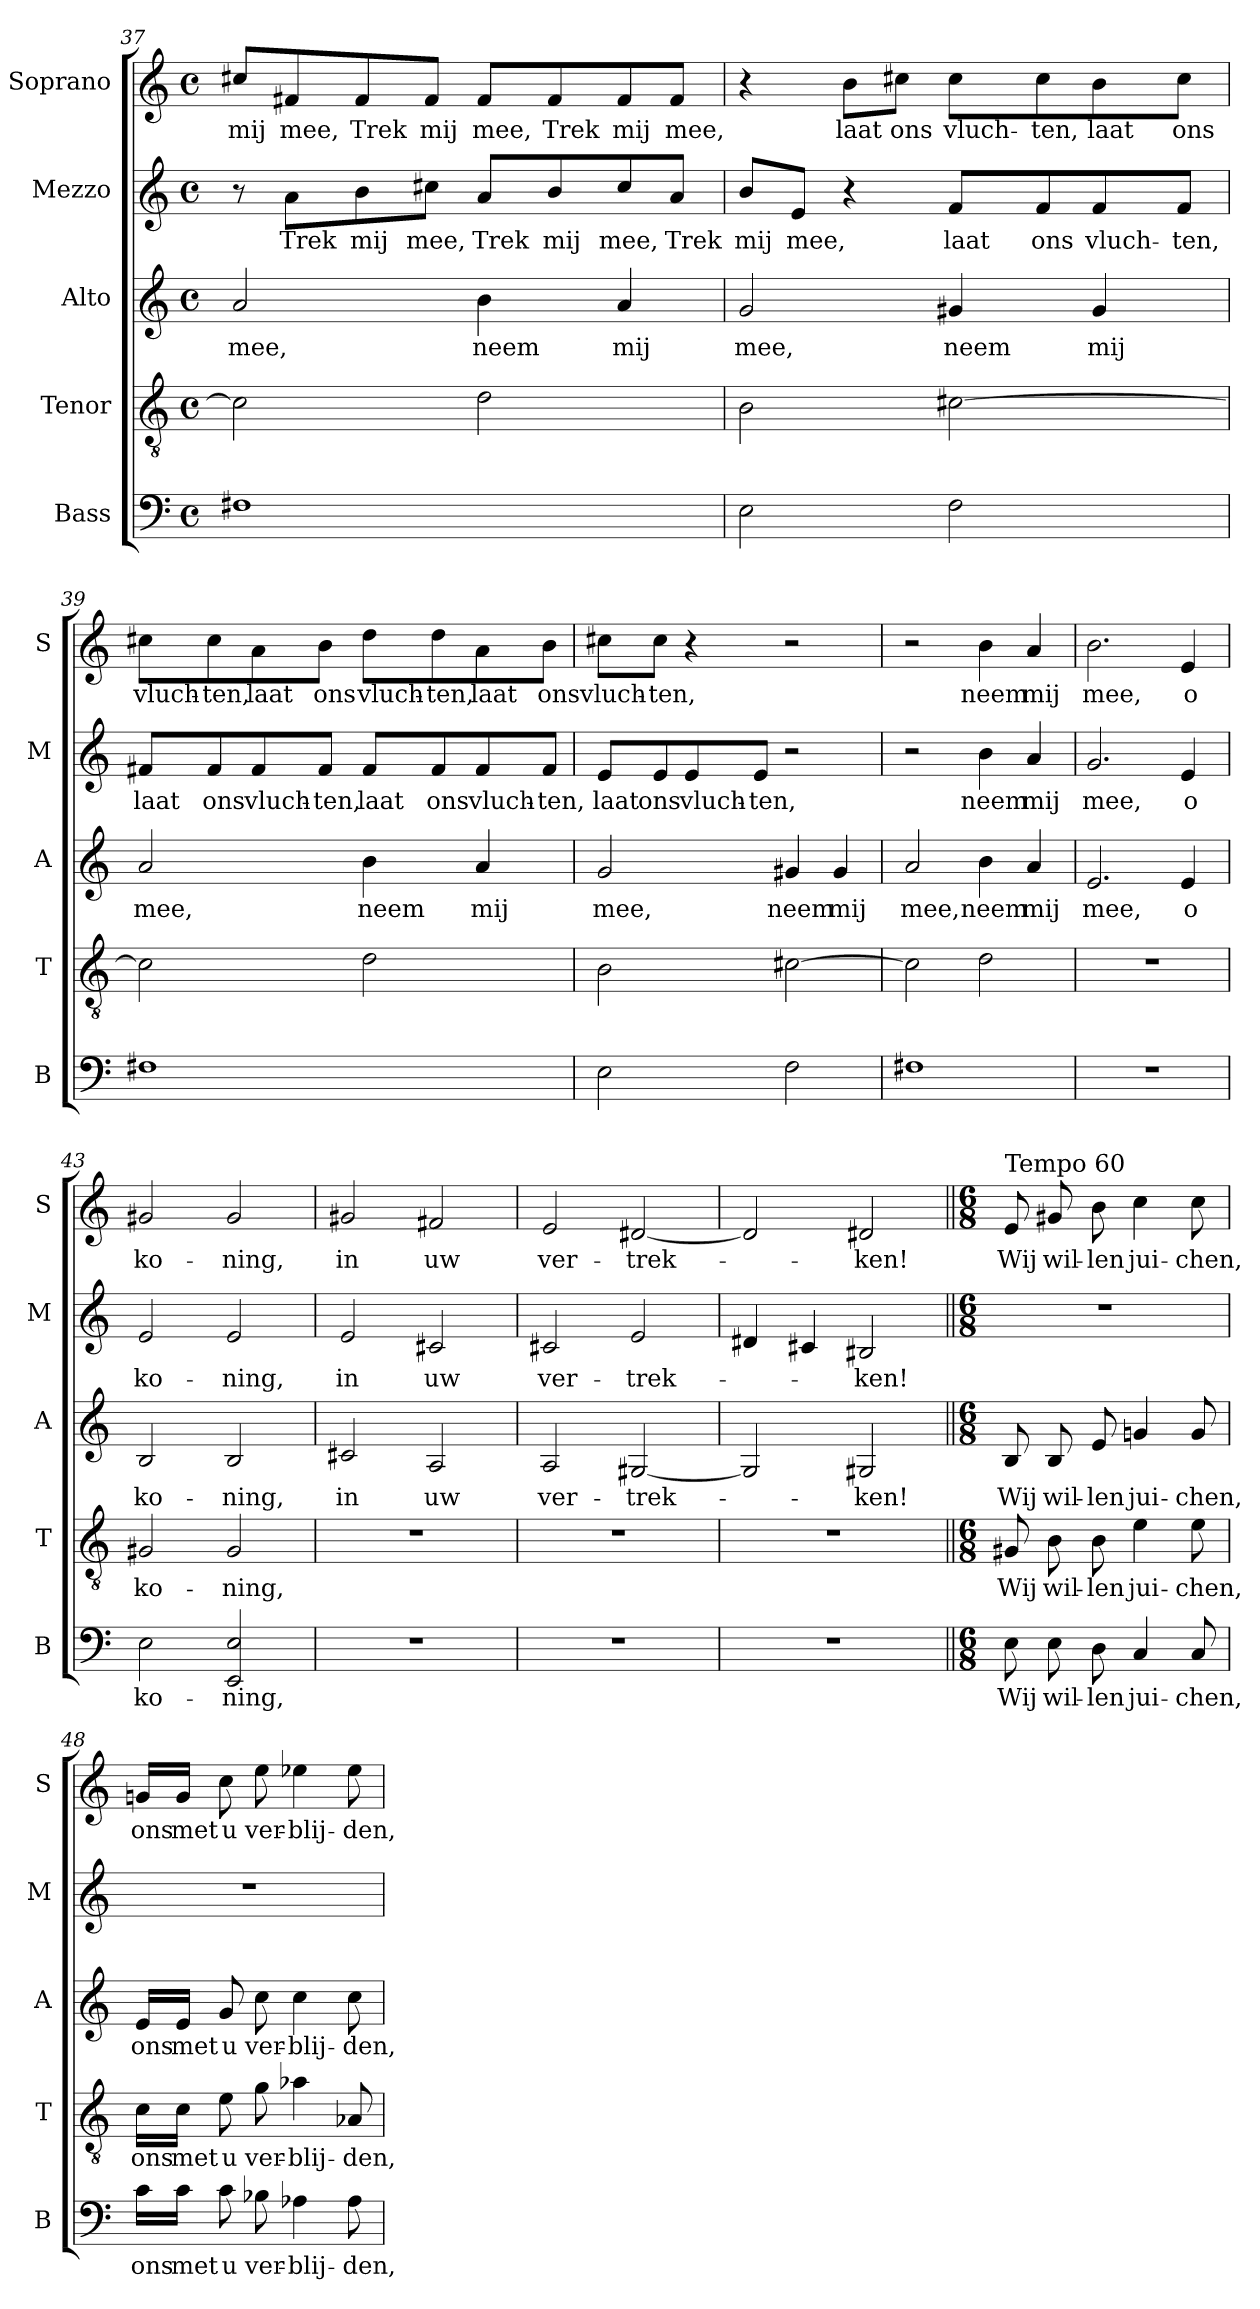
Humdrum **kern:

**kern	**text	**kern	**text	**kern	**text	**kern	**text	**kern	**text
*part5	*part5	*part4	*part4	*part3	*part3	*part2	*part2	*part1	*part1
*staff5	*staff5	*staff4	*staff4	*staff3	*staff3	*staff2	*staff2	*staff1	*staff1
*I"Bass	*	*I"Tenor	*	*I"Alto	*	*I"Mezzo	*	*I"Soprano	*
*I'B	*	*I'T	*	*I'A	*	*I'M	*	*I'S	*
*clefF4	*	*clefGv2	*	*clefG2	*	*clefG2	*	*clefG2	*
*k[]	*	*k[]	*	*k[]	*	*k[]	*	*k[]	*
*C:	*	*C:	*	*C:	*	*C:	*	*C:	*
*M4/4	*	*M4/4	*	*M4/4	*	*M4/4	*	*M4/4	*
*met(c)	*	*met(c)	*	*met(c)	*	*met(c)	*	*met(c)	*
=37	=37	=37	=37	=37	=37	=37	=37	=37	=37
1F#X!	.	2c#!\]	.	2a!/	mee,	8r	.	8cc#X!/L	mij
.	.	.	.	.	.	8a!\L	Trek	8f#X!/	mee,
.	.	.	.	.	.	8b!\	mij	8f#!/	Trek
.	.	.	.	.	.	8cc#X!\J	mee,	8f#!/J	mij
.	.	2d!\	.	4b!\	neem	8a!/L	Trek	8f#!/L	mee,
.	.	.	.	.	.	8b!/	mij	8f#!/	Trek
.	.	.	.	4a!/	mij	8cc#!/	mee,	8f#!/	mij
.	.	.	.	.	.	8a!/J	Trek	8f#!/J	mee,
!!LO:LB:g=z
=38	=38	=38	=38	=38	=38	=38	=38	=38	=38
2E!\	.	2B!\	.	2g!/	mee,	8b!/L	mij	4r	.
.	.	.	.	.	.	8e!/J	mee,	.	.
.	.	.	.	.	.	4r	.	8b!\L	laat
.	.	.	.	.	.	.	.	8cc#X!\J	ons
2F!\	.	[2c#X!\	.	4g#X!/	neem	8f!/L	laat	8cc#!\L	vluch-
.	.	.	.	.	.	8f!/	ons	8cc#!\	-ten,
.	.	.	.	4g#!/	mij	8f!/	vluch-	8b!\	laat
.	.	.	.	.	.	8f!/J	-ten,	8cc#!\J	ons
=39	=39	=39	=39	=39	=39	=39	=39	=39	=39
1F#X!	.	2c#!\]	.	2a!/	mee,	8f#X!/L	laat	8cc#X!\L	vluch-
.	.	.	.	.	.	8f#!/	ons	8cc#!\	-ten,
.	.	.	.	.	.	8f#!/	vluch-	8a!\	laat
.	.	.	.	.	.	8f#!/J	-ten,	8b!\J	ons
.	.	2d!\	.	4b!\	neem	8f#!/L	laat	8dd!\L	vluch-
.	.	.	.	.	.	8f#!/	ons	8dd!\	-ten,
.	.	.	.	4a!/	mij	8f#!/	vluch-	8a!\	laat
.	.	.	.	.	.	8f#!/J	-ten,	8b!\J	ons
!!LO:PB:g=z
=40	=40	=40	=40	=40	=40	=40	=40	=40	=40
2E!\	.	2B!\	.	2g!/	mee,	8e!/L	laat	8cc#X!\L	vluch-
.	.	.	.	.	.	8e!/	ons	8cc#!\J	-ten,
.	.	.	.	.	.	8e!/	vluch-	4r	.
.	.	.	.	.	.	8e!/J	-ten,	.	.
2F!\	.	[2c#X!\	.	4g#X!/	neem	2r	.	2r	.
.	.	.	.	4g#!/	mij	.	.	.	.
=41	=41	=41	=41	=41	=41	=41	=41	=41	=41
1F#X!	.	2c#!\]	.	2a!/	mee,	2r	.	2r	.
.	.	2d!\	.	4b!\	neem	4b!\	neem	4b!\	neem
.	.	.	.	4a!/	mij	4a!/	mij	4a!/	mij
=42	=42	=42	=42	=42	=42	=42	=42	=42	=42
1r	.	1r	.	2.e!/	mee,	2.g!/	mee,	2.b!\	mee,
.	.	.	.	4e!/	o	4e!/	o	4e!/	o
=43	=43	=43	=43	=43	=43	=43	=43	=43	=43
2E!\	-ko-	2G#X!/	-ko-	2B!/	ko-	2e!/	ko-	2g#X!/	ko-
2EE!/ 2E!/	-ning,	2G#!/	-ning,	2B!/	-ning,	2e!/	-ning,	2g#!/	-ning,
=44	=44	=44	=44	=44	=44	=44	=44	=44	=44
1r	.	1r	.	2c#X!/	in	2e!/	in	2g#X!/	in
.	.	.	.	2A!/	uw	2c#X!/	uw	2f#X!/	uw
!!LO:LB:g=z
=45	=45	=45	=45	=45	=45	=45	=45	=45	=45
1r	.	1r	.	2A!/	ver-	2c#X!/	ver-	2e!/	ver-
.	.	.	.	[2G#X!/	-trek-	2e!/	-trek-	[2d#X!/	-trek-
=46	=46	=46	=46	=46	=46	=46	=46	=46	=46
1r	.	1r	.	2G#!/]	.	4d#X!/	.	2d#!/]	.
.	.	.	.	.	.	4c#X!/	.	.	.
.	.	.	.	2G#X!/	-ken!	2B#X!/	-ken!	2d#X!/	-ken!
=47||	=47||	=47||	=47||	=47||	=47||	=47||	=47||	=47||	=47||
*M6/8	*	*M6/8	*	*M6/8	*	*M6/8	*	*M6/8	*
!	!	!	!	!	!	!	!	!LO:TX:a:t=Tempo 60	!
8E!\	Wij	8G#X!/	Wij	8B!/	Wij	2.r	.	8e!/	Wij
8E!\	wil-	8B!\	wil-	8B!/	wil-	.	.	8g#X!/	wil-
8D!\	-len	8B!\	-len	8e!/	-len	.	.	8b!\	-len
4C!/	jui-	4e!\	jui-	4gn!/	jui-	.	.	4cc!\	jui-
8C!/	-chen,	8e!\	-chen,	8g!/	-chen,	.	.	8cc!\	-chen,
=48	=48	=48	=48	=48	=48	=48	=48	=48	=48
16c!\LL	ons	16c!\LL	ons	16e!/LL	ons	2.r	.	16gn!/LL	ons
16c!\JJ	met	16c!\JJ	met	16e!/JJ	met	.	.	16g!/JJ	met
8c!\	u	8e!\	u	8g!/	u	.	.	8cc!\	u
8B-X!\	ver-	8g!\	ver-	8cc!\	ver-	.	.	8ee!\	ver-
4A-X!\	-blij-	4a-X!\	-blij-	4cc!\	-blij-	.	.	4ee-X!\	-blij-
8A-!\	-den,	8A-X!/	-den,	8cc!\	-den,	.	.	8ee-!\	-den,
=	=	=	=	=	=	=	=	=	=
*-	*-	*-	*-	*-	*-	*-	*-	*-	*-
